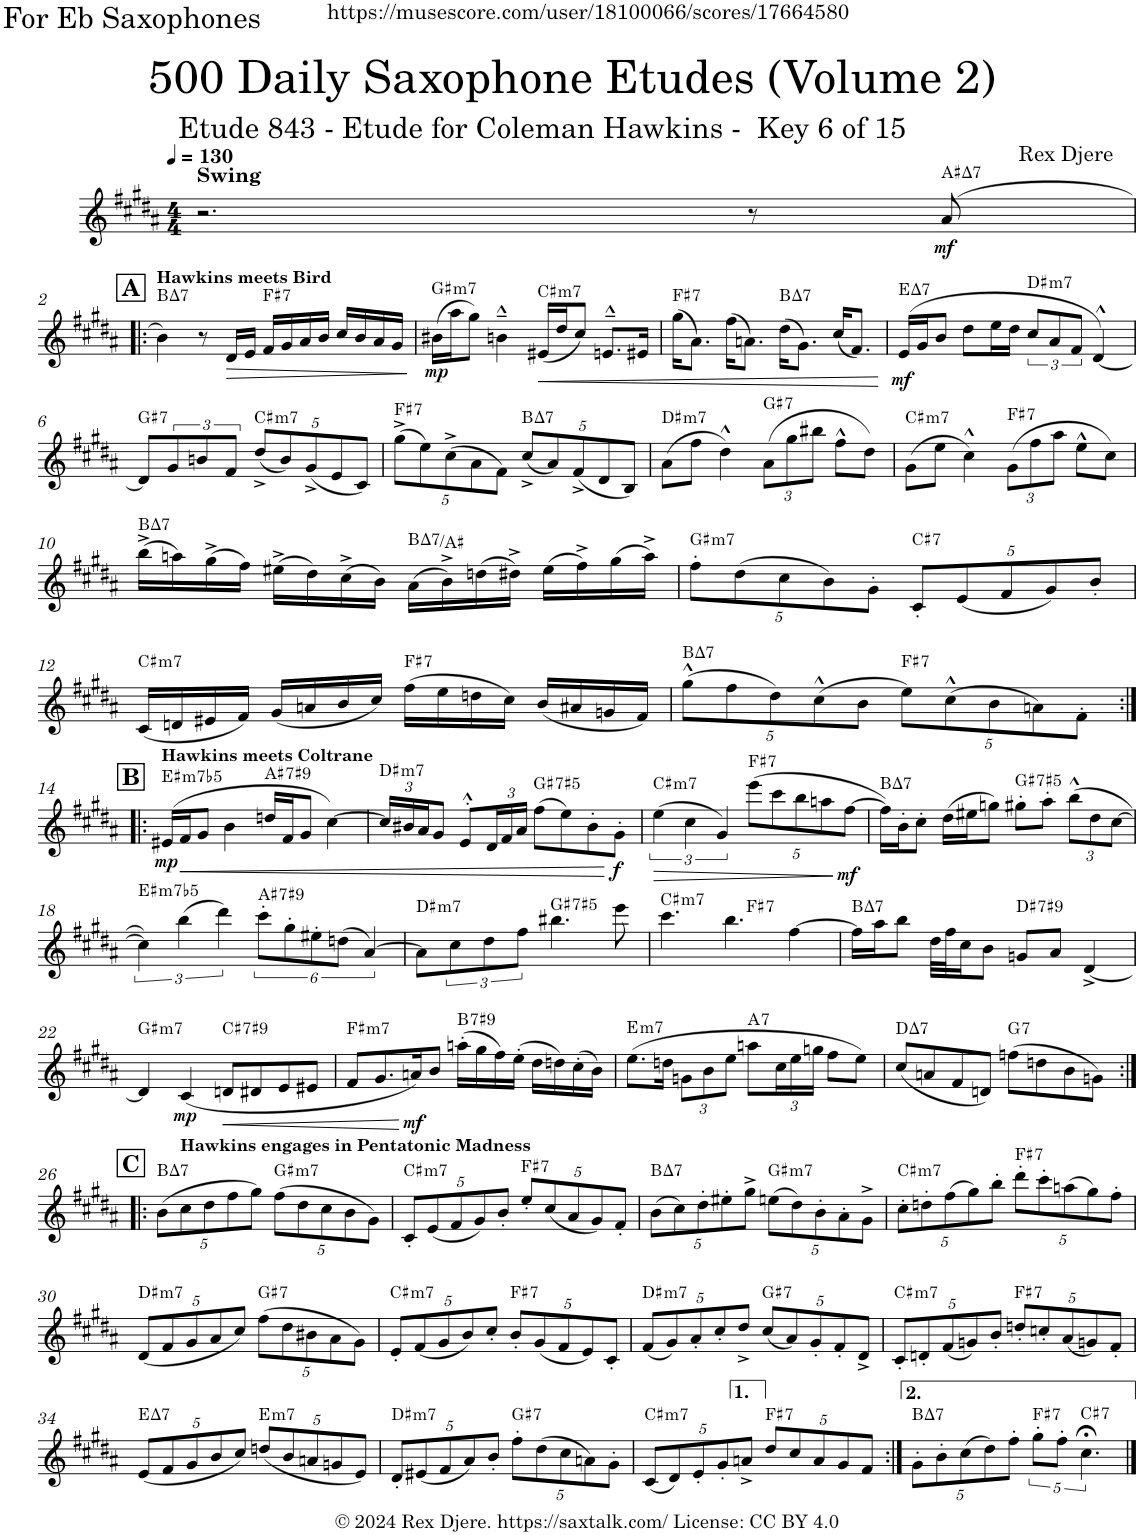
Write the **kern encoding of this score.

**kern	**dynam	**harte
*part1	*part1	*part1
*staff1	*staff1	*
*I"Alto Saxophone	*	*
*I'A. Sax.	*	*
*clefG2	*	*
*Trd5c9	*	*
*k[f#c#g#d#a#]	*	*
*M4/4	*	*
*MM130	*	*
=1	=1	=1
!LO:TX:a:B:t=Swing	!	!
2.r	.	.
8r	.	.
!	!LO:DY:b	!LO:H:kt=7
(8a#/	mf	A#:maj7
!!LO:LB:g=z
!!LO:REH:place=s1:a:B:cj:fs=14:t=A
=2!|:	=2!|:	=2!|:
!LO:TX:a:B:t=Hawkins meets Bird	!	!LO:H:kt=7
4b\)	.	B:maj7
8r	.	.
!	!LO:HP:b	!
16d#/LL	>	.
16e/JJ	.	.
!	!	!LO:H:kt=7
16f#/LL	.	F#:7
16g#/	.	.
16a#/	.	.
16b/JJ	.	.
16cc#/LL	.	.
16b/	.	.
16a#/	.	.
16g#/JJ	.	.
.	]	.
=3	=3	=3
!	!LO:DY:b	!LO:H:kt=m7
(16b#X\LL	mp	G#:min7
16aa#\J	.	.
8gg#\J)	.	.
4bn^^~\	.	.
!	!LO:HP:b	!LO:H:kt=m7
(16e#X/LL	<	C#:min7
16dd#/J	.	.
8cc#/J)	.	.
8.en^^~/L	.	.
16e#X/Jk	.	.
=4	=4	=4
!	!	!LO:H:kt=7
(16gg#\KL	.	F#:7
8.a#\J)	.	.
(16ff#\KL	.	.
8.an\J)	.	.
!	!	!LO:H:kt=7
(16dd#\KL	.	B:maj7
8.g#\J)	.	.
(16cc#/KL	.	.
8.f#/J)	.	.
.	[	.
=5	=5	=5
!	!LO:DY:b	!LO:H:kt=7
(16e/LL	mf	E:maj7
16g#/J	.	.
8b/J	.	.
8dd#\L	.	.
16ee\L	.	.
16dd#\JJ	.	.
!	!	!LO:H:kt=m7
12cc#/L	.	D#:min7
12a#/	.	.
12f#/J	.	.
[4d#^^/)	.	.
!!LO:LB:g=z
=6	=6	=6
!	!	!LO:H:kt=7
8d#/L]	.	G#:7
8g#/	.	.
8bn/	.	.
8f#/J	.	.
*Xbrackettup	*	*
!	!	!LO:H:kt=m7
(10dd#^/L	.	C#:min7
10b/)	.	.
(10g#^/	.	.
10e/	.	.
10c#/J)	.	.
=7	=7	=7
!	!	!LO:H:kt=7
(10gg#^\L	.	F#:7
10ee\)	.	.
(10cc#^\	.	.
10a#\	.	.
10f#\J)	.	.
!	!	!LO:H:kt=7
(10cc#^/L	.	B:maj7
10a#/)	.	.
(10f#^/	.	.
10d#/	.	.
10B/J)	.	.
=8	=8	=8
!	!	!LO:H:kt=m7
(8a#\L	.	D#:min7
8ff#\J	.	.
4dd#^^\)	.	.
!	!	!LO:H:kt=7
(12a#\L	.	G#:7
12gg#\	.	.
12bb#X\J	.	.
8ff#^^\L	.	.
8dd#\J)	.	.
=9	=9	=9
!	!	!LO:H:kt=m7
(8g#\L	.	C#:min7
8ee\J	.	.
4cc#^^\)	.	.
!	!	!LO:H:kt=7
(12g#\L	.	F#:7
12ff#\	.	.
12aa#\J	.	.
8ee^^\L	.	.
8cc#\J)	.	.
!!LO:LB:g=z
=10	=10	=10
!	!	!LO:H:kt=7
(16bb^\LL	.	B:maj7
16aan\)	.	.
(16gg#^\	.	.
16ff#\JJ)	.	.
(16ee#X^\LL	.	.
16dd#\)	.	.
(16cc#^\	.	.
16b\JJ)	.	.
!	!	!LO:H:kt=7
(16a#\LL	.	B:maj7/7
16b^\)	.	.
(16ddn\	.	.
16dd#X^\JJ)	.	.
(16ee#\LL	.	.
16ff#^\)	.	.
(16gg#\	.	.
16aa^\JJ)	.	.
=11	=11	=11
!	!	!LO:H:kt=m7
10ff#'\L	.	G#:min7
(10dd#\	.	.
10cc#\	.	.
10b\)	.	.
10g#'\J	.	.
!	!	!LO:H:kt=7
10c#'/L	.	C#:7
(10e/	.	.
10f#/	.	.
10g#/)	.	.
10b'/J	.	.
!!LO:LB:g=z
=12	=12	=12
!	!	!LO:H:kt=m7
(16c#/LL	.	C#:min7
16dn/	.	.
16e#X/	.	.
16f#/JJ)	.	.
(16g#/LL	.	.
16an/	.	.
16b/	.	.
16cc#/JJ)	.	.
!	!	!LO:H:kt=7
(16ff#\LL	.	F#:7
16ee\	.	.
16ddn\	.	.
16cc#\JJ)	.	.
(16b/LL	.	.
16a#X/	.	.
16gn/	.	.
16f#/JJ)	.	.
=13	=13	=13
!	!	!LO:H:kt=7
(10gg#^^\L	.	B:maj7
10ff#\	.	.
10dd#\)	.	.
(10cc#^^\	.	.
10b\J	.	.
!	!	!LO:H:kt=7
10ee\L)	.	F#:7
(10cc#^^\	.	.
10b\	.	.
10an\)	.	.
10f#'\J	.	.
!!LO:LB:g=z
!!LO:REH:place=s1:a:B:cj:fs=14:t=B
=14:|!|:	=14:|!|:	=14:|!|:
!LO:TX:a:B:t=Hawkins meets Coltrane	!	!
!	!LO:DY:b	!LO:H:kt=m7b5
(16e#X/LL	mp	E#:hdim7
!	!LO:HP:b	!
16f#/J	<	.
8g#/J	.	.
4b\	.	.
!	!	!LO:H:kt=7
16ddn/LL	.	A#:7(#9)
16f#/J	.	.
8g#/J	.	.
[4cc#\)	.	.
=15	=15	=15
!	!	!LO:H:kt=m7
24cc#/LL]	.	D#:min7
24b#X/	.	.
24a#/J	.	.
8g#/J	.	.
8e^^'/L	.	.
24d#/L	.	.
24f#/	.	.
24a#/JJ	.	.
!	!	!LO:H:kt=7
(8ff#\L	.	G#:(3,#5,b7)
8ee\)	.	.
8b#'\	.	.
!	!LO:DY:n=1:b	!
8g#'\J	[ f	.
=16	=16	=16
*brackettup	*	*
!	!LO:HP:b	!LO:H:kt=m7
(6ee\	>	C#:min7
6cc#\	.	.
6g#/)	.	.
*Xbrackettup	*	*
!	!	!LO:H:kt=7
(10eee\L	.	F#:7
10ccc#\	.	.
10bb\	.	.
10aan\	.	.
!	!LO:DY:n=1:b	!
[10ff#\J	] mf	.
=17	=17	=17
!	!	!LO:H:kt=7
16ff#\LL])	.	B:maj7
16b'\J	.	.
8cc#'\J	.	.
(16dd#\LL	.	.
16ee#X\J	.	.
8ggn\J)	.	.
!	!	!LO:H:kt=7
8gg#X'\L	.	G#:(3,#5,b7)
8aa#'\J	.	.
(12bb^^\L	.	.
12dd#\	.	.
[12cc#\J	.	.
!!LO:LB:g=z
=18	=18	=18
*brackettup	*	*
!	!	!LO:H:kt=m7b5
6cc#\])	.	E#:hdim7
(6bb\	.	.
6ddd#\)	.	.
!	!	!LO:H:kt=7
12ccc#'\L	.	A#:7(#9)
12gg#'\	.	.
12ee#X'\	.	.
(12ddn\J	.	.
[6a#/)	.	.
=19	=19	=19
!	!	!LO:H:kt=m7
8a#\L]	.	D#:min7
8cc#\	.	.
8dd#\	.	.
8ff#\J	.	.
!	!	!LO:H:kt=7
4.bb#X\	.	G#:(3,#5,b7)
8eee\	.	.
=20	=20	=20
!	!	!LO:H:kt=m7
*^	*	*
4.ccc#\	2ryy	.	C#:min7
4.bb\	.	.	.
!	!	!	!LO:H:kt=7
.	2ryy	.	F#:7
[4ff#\	.	.	.
=21	=21	=21	=21
!	!	!	!LO:H:kt=7
*v	*v	*	*
16ff#\LL]	.	B:maj7
16aa#\J	.	.
8bb\J	.	.
32dd#\LLL	.	.
32ff#\J	.	.
16cc#\J	.	.
8b\J	.	.
!	!	!LO:H:kt=7
8gn/L	.	D#:7(#9)
8a#/J	.	.
[4d#^/	.	.
!!LO:LB:g=z
=22	=22	=22
!	!	!LO:H:kt=m7
4d#/]	.	G#:min7
!	!LO:DY:b	!
(4c#/	mp	.
!	!LO:HP:b	!LO:H:kt=7
8dn/L	<	C#:7(#9)
8d#X/	.	.
8e/	.	.
8e#X/J	.	.
=23	=23	=23
!	!	!LO:H:kt=m7
8f#/L	.	F#:min7
8.g#/	.	.
!	!LO:DY:n=1:b	!
16an/K)	[ mf	.
8b/J	.	.
!	!	!LO:H:kt=7
(16aan'\LL	.	B:7(#9)
16gg#\	.	.
16ff#\)	.	.
(16ee'\JJ	.	.
16dd#\LL	.	.
16ddn\)	.	.
(16cc#'\	.	.
16b\JJ)	.	.
=24	=24	=24
!	!	!LO:H:kt=m7
(8.ee\L	.	E:min7
16ddn\Jk	.	.
*Xbrackettup	*	*
12gn\L	.	.
12b\	.	.
12ee\J	.	.
!	!	!LO:H:kt=7
8aan\L	.	A:7
24cc#\L	.	.
24ee\	.	.
24ggn\JJ	.	.
8ff#\L	.	.
8ee\J)	.	.
=25	=25	=25
!	!	!LO:H:kt=7
(8cc#/L	.	D:maj7
8an/	.	.
8f#/	.	.
8dn/J)	.	.
!	!	!LO:H:kt=7
(8ffn\L	.	G:7
8ddn\	.	.
8b\	.	.
8gn\J)	.	.
!!LO:LB:g=z
!!LO:REH:place=s1:a:B:cj:fs=14:t=C
=26:|!|:	=26:|!|:	=26:|!|:
!	!	!LO:H:kt=7
(10b\L	.	B:maj7
!LO:TX:a:B:t=Hawkins engages in Pentatonic Madness	!	!
10cc#\	.	.
10dd#\	.	.
10ff#\	.	.
10gg#\J)	.	.
!	!	!LO:H:kt=m7
(10ff#\L	.	G#:min7
10dd#\	.	.
10cc#\	.	.
10b\	.	.
10g#\J)	.	.
=27	=27	=27
!	!	!LO:H:kt=m7
10c#'/L	.	C#:min7
(10e/	.	.
10f#/	.	.
10g#/)	.	.
10b'/J	.	.
!	!	!LO:H:kt=7
10ee'/L	.	F#:7
(10cc#/	.	.
10a#/	.	.
10g#/)	.	.
10f#'/J	.	.
=28	=28	=28
!	!	!LO:H:kt=7
(10b\L	.	B:maj7
10cc#\)	.	.
10dd#'\	.	.
10ee#X'\	.	.
10gg#^\J	.	.
!	!	!LO:H:kt=m7
(10een\L	.	G#:min7
10dd#\)	.	.
10b'\	.	.
10a#'\	.	.
10g#^\J	.	.
=29	=29	=29
!	!	!LO:H:kt=m7
10cc#'\L	.	C#:min7
10ddn'\	.	.
(10ff#\	.	.
10gg#\)	.	.
10bb'\J	.	.
!	!	!LO:H:kt=7
10ddd#'\L	.	F#:7
10ccc#'\	.	.
(10aan\	.	.
10gg#\)	.	.
10ff#'\J	.	.
!!LO:LB:g=z
=30	=30	=30
!	!	!LO:H:kt=m7
(10d#/L	.	D#:min7
10f#/	.	.
10g#/	.	.
10a#/	.	.
10cc#/J)	.	.
!	!	!LO:H:kt=7
(10ff#\L	.	G#:7
10dd#\	.	.
10b#X\	.	.
10a#\	.	.
10g#\J)	.	.
=31	=31	=31
!	!	!LO:H:kt=m7
10e'/L	.	C#:min7
(10f#/	.	.
10g#/	.	.
10b/)	.	.
10cc#'/J	.	.
!	!	!LO:H:kt=7
10b'/L	.	F#:7
(10g#/	.	.
10f#/	.	.
10e/)	.	.
10c#'/J	.	.
=32	=32	=32
!	!	!LO:H:kt=m7
(10f#/L	.	D#:min7
10g#/)	.	.
10a#'/	.	.
10cc#'/	.	.
10dd#^/J	.	.
!	!	!LO:H:kt=7
(10cc#/L	.	G#:7
10a#/)	.	.
10g#'/	.	.
10f#'/	.	.
10d#^/J	.	.
=33	=33	=33
!	!	!LO:H:kt=m7
10c#'/L	.	C#:min7
10dn'/	.	.
(10f#/	.	.
10gn/)	.	.
10b'/J	.	.
!	!	!LO:H:kt=7
10ddn'/L	.	F#:7
10ccn'/	.	.
(10a#/	.	.
10gn/)	.	.
10f#'/J	.	.
!!LO:LB:g=z
=34	=34	=34
!	!	!LO:H:kt=7
(10e/L	.	E:maj7
10f#/	.	.
10g#/	.	.
10b/	.	.
10cc#/J)	.	.
!	!	!LO:H:kt=m7
(10ddn/L	.	E:min7
10b/	.	.
10an/	.	.
10gn/	.	.
10e/J)	.	.
=35	=35	=35
!	!	!LO:H:kt=m7
10d#'/L	.	D#:min7
(10e#X/	.	.
10f#/	.	.
10a#/)	.	.
10b'/J	.	.
!	!	!LO:H:kt=7
10ff#'\L	.	G#:7
(10dd#\	.	.
10cc#\	.	.
10an\)	.	.
10g#'\J	.	.
=36	=36	=36
!	!	!LO:H:kt=m7
(10c#/L	.	C#:min7
10d#/)	.	.
10e'/	.	.
10g#'/	.	.
10an^/J	.	.
!	!	!LO:H:kt=7
10dd#/L	.	F#:7
10cc#/	.	.
10a/	.	.
10g#/	.	.
10f#/J	.	.
=37:|!	=37:|!	=37:|!
!	!	!LO:H:kt=7
10g#'\L	.	B:maj7
10b'\	.	.
(10cc#\	.	.
10dd#\)	.	.
10ff#'\J	.	.
*brackettup	*	*
!	!	!LO:H:kt=7
10gg#'\L	.	F#:7
10ff#'\J	.	.
!	!	!LO:H:kt=7
5.cc#;<\	.	C#:7
==	==	==
*-	*-	*-
